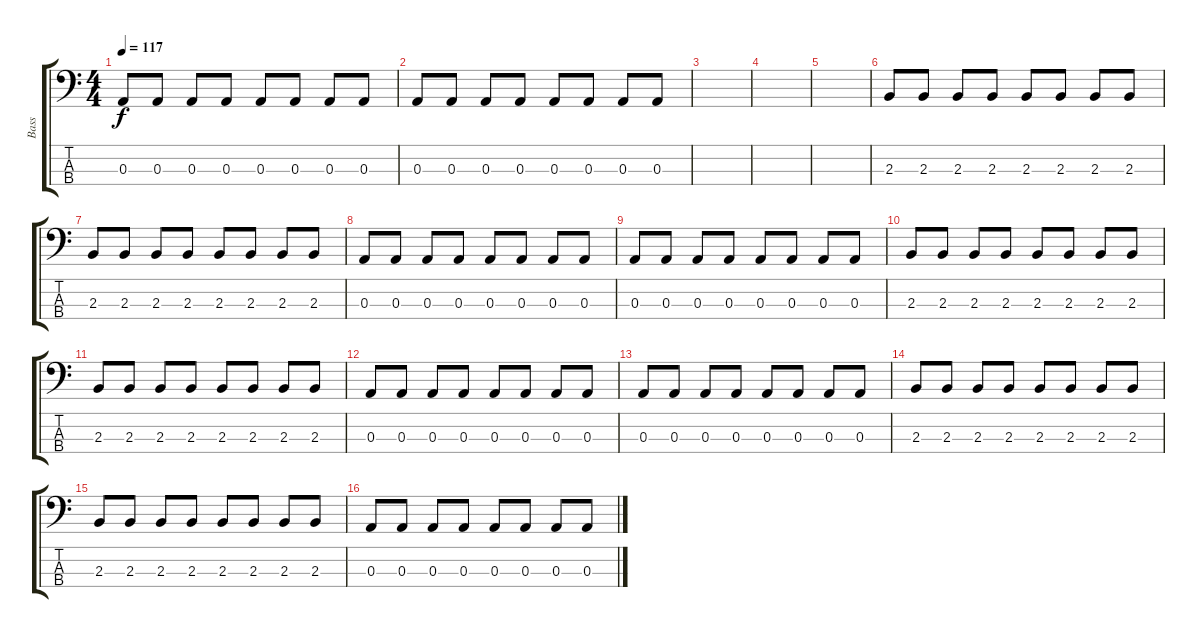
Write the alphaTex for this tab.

\track ("Bass" "Bass") {instrument electricguitarjazz}
\staff {score tabs}
\tuning (G2 D2 A1 E1) {hide}
\ts (4 4)
\tempo 117
\clef f4
\ks c
0.3.8{dy f} 0.3.8 0.3.8 0.3.8 0.3.8 0.3.8 0.3.8 0.3.8 |
0.3.8 0.3.8 0.3.8 0.3.8 0.3.8 0.3.8 0.3.8 0.3.8 |
|
|
|
2.3.8 2.3.8 2.3.8 2.3.8 2.3.8 2.3.8 2.3.8 2.3.8 |
2.3.8 2.3.8 2.3.8 2.3.8 2.3.8 2.3.8 2.3.8 2.3.8 |
0.3.8 0.3.8 0.3.8 0.3.8 0.3.8 0.3.8 0.3.8 0.3.8 |
0.3.8 0.3.8 0.3.8 0.3.8 0.3.8 0.3.8 0.3.8 0.3.8 |
2.3.8 2.3.8 2.3.8 2.3.8 2.3.8 2.3.8 2.3.8 2.3.8 |
2.3.8 2.3.8 2.3.8 2.3.8 2.3.8 2.3.8 2.3.8 2.3.8 |
0.3.8 0.3.8 0.3.8 0.3.8 0.3.8 0.3.8 0.3.8 0.3.8 |
0.3.8 0.3.8 0.3.8 0.3.8 0.3.8 0.3.8 0.3.8 0.3.8 |
2.3.8 2.3.8 2.3.8 2.3.8 2.3.8 2.3.8 2.3.8 2.3.8 |
2.3.8 2.3.8 2.3.8 2.3.8 2.3.8 2.3.8 2.3.8 2.3.8 |
0.3.8 0.3.8 0.3.8 0.3.8 0.3.8 0.3.8 0.3.8 0.3.8
